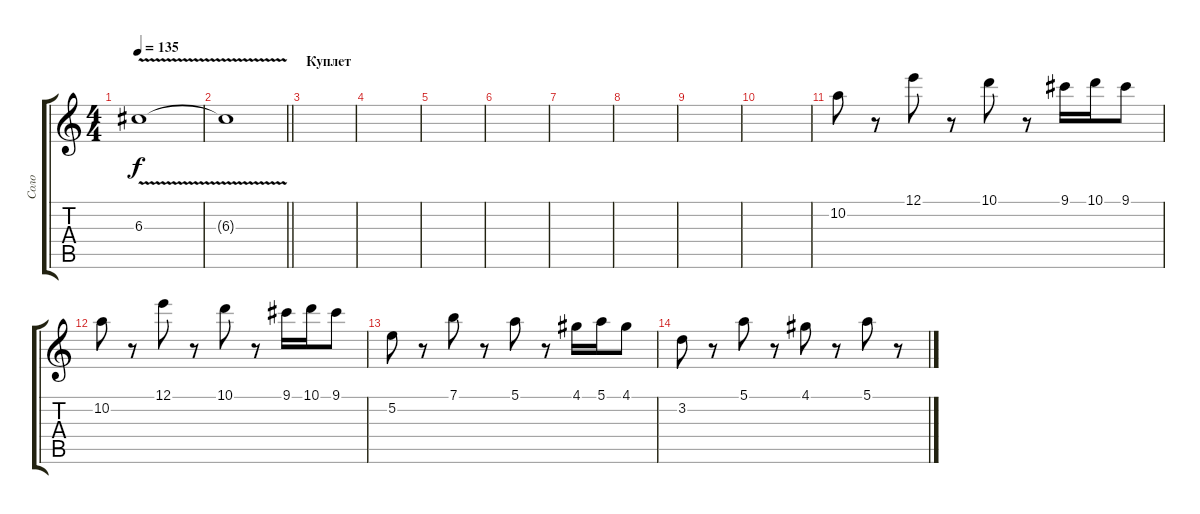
\track ("Соло" "Соло") {instrument overdrivenguitar}
\staff {score tabs}
\tuning (E4 B3 G3 D3 A2 E2) {hide}
\ts (4 4)
\tempo 135
\clef g2
\ks c
6.3{v}.1{dy f} |
\barLineRight lightlight
6.3{t}.1 |
\section ("" "Куплет")
|
|
|
|
|
|
|
|
10.2.8 r.8 12.1.8 r.8 10.1.8 r.8 9.1.16 10.1.16 9.1.8 |
10.2.8 r.8 12.1.8 r.8 10.1.8 r.8 9.1.16 10.1.16 9.1.8 |
5.2.8 r.8 7.1.8 r.8 5.1.8 r.8 4.1.16 5.1.16 4.1.8 |
3.2.8 r.8 5.1.8 r.8 4.1.8 r.8 5.1.8 r.8
